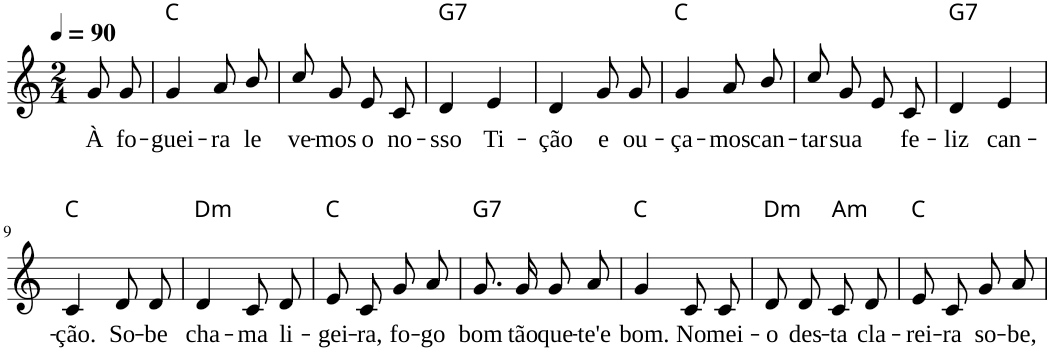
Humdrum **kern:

**kern	**text
*part1	*part1
*staff1	*staff1
*I"P1	*
*clefG2	*
*k[]	*
*M2/4	*
*MM90	*
=1	=1
!	!LO:LY:b
8g/L	À
!	!LO:LY:b
8g/J	fo-
=2	=2
!LO:TX:a:t=C	!
!	!LO:LY:b
4g/	-guei-
!	!LO:LY:b
8a/L	-ra
!	!LO:LY:b
8b/J	le
=3	=3
!	!LO:LY:b
8cc/L	ve-
!	!LO:LY:b
8g/J	-mos
!	!LO:LY:b
8e/L	o
!	!LO:LY:b
8c/J	no-
=4	=4
!LO:TX:a:t=G7	!
!	!LO:LY:b
4d/	-sso
!	!LO:LY:b
4e/	Ti-
=5	=5
!	!LO:LY:b
4d/	-ção
!	!LO:LY:b
8g/L	e
!	!LO:LY:b
8g/J	ou-
=6	=6
!LO:TX:a:t=C	!
!	!LO:LY:b
4g/	-ça-
!	!LO:LY:b
8a/L	-mos
!	!LO:LY:b
8b/J	can-
=7	=7
!	!LO:LY:b
8cc/L	-tar
!	!LO:LY:b
8g/J	sua
8e/L	.
!	!LO:LY:b
8c/J	fe-
=8	=8
!LO:TX:a:t=G7	!
!	!LO:LY:b
4d/	-liz
!	!LO:LY:b
4e/	can-
!!LO:LB:g=z
=9	=9
!LO:TX:a:t=C	!
!	!LO:LY:b
4c/	-ção.
!	!LO:LY:b
8d/L	So-
!	!LO:LY:b
8d/J	-be
=10	=10
!LO:TX:a:t=Dm	!
!	!LO:LY:b
4d/	cha-
!	!LO:LY:b
8c/L	-ma
!	!LO:LY:b
8d/J	li-
=11	=11
!LO:TX:a:t=C	!
!	!LO:LY:b
8e/L	-gei-
!	!LO:LY:b
8c/J	-ra,
!	!LO:LY:b
8g/L	fo-
!	!LO:LY:b
8a/J	-go
=12	=12
!LO:TX:a:t=G7	!
!	!LO:LY:b
8.g/L	bom
!	!LO:LY:b
16g/Jk	tão
!	!LO:LY:b
8g/L	que-
!	!LO:LY:b
8a/J	-te'e
=13	=13
!LO:TX:a:t=C	!
!	!LO:LY:b
4g/	bom.
!	!LO:LY:b
8c/L	No
!	!LO:LY:b
8c/J	mei-
=14	=14
!LO:TX:a:t=Dm	!
!	!LO:LY:b
8d/L	-o
!	!LO:LY:b
8d/J	des-
!LO:TX:a:t=Am	!
!	!LO:LY:b
8c/L	-ta
!	!LO:LY:b
8d/J	cla-
=15	=15
!LO:TX:a:t=C	!
!	!LO:LY:b
8e/L	-rei-
!	!LO:LY:b
8c/J	-ra
!	!LO:LY:b
8g/L	so-
!	!LO:LY:b
8a/J	-be,
=	=
*-	*-
